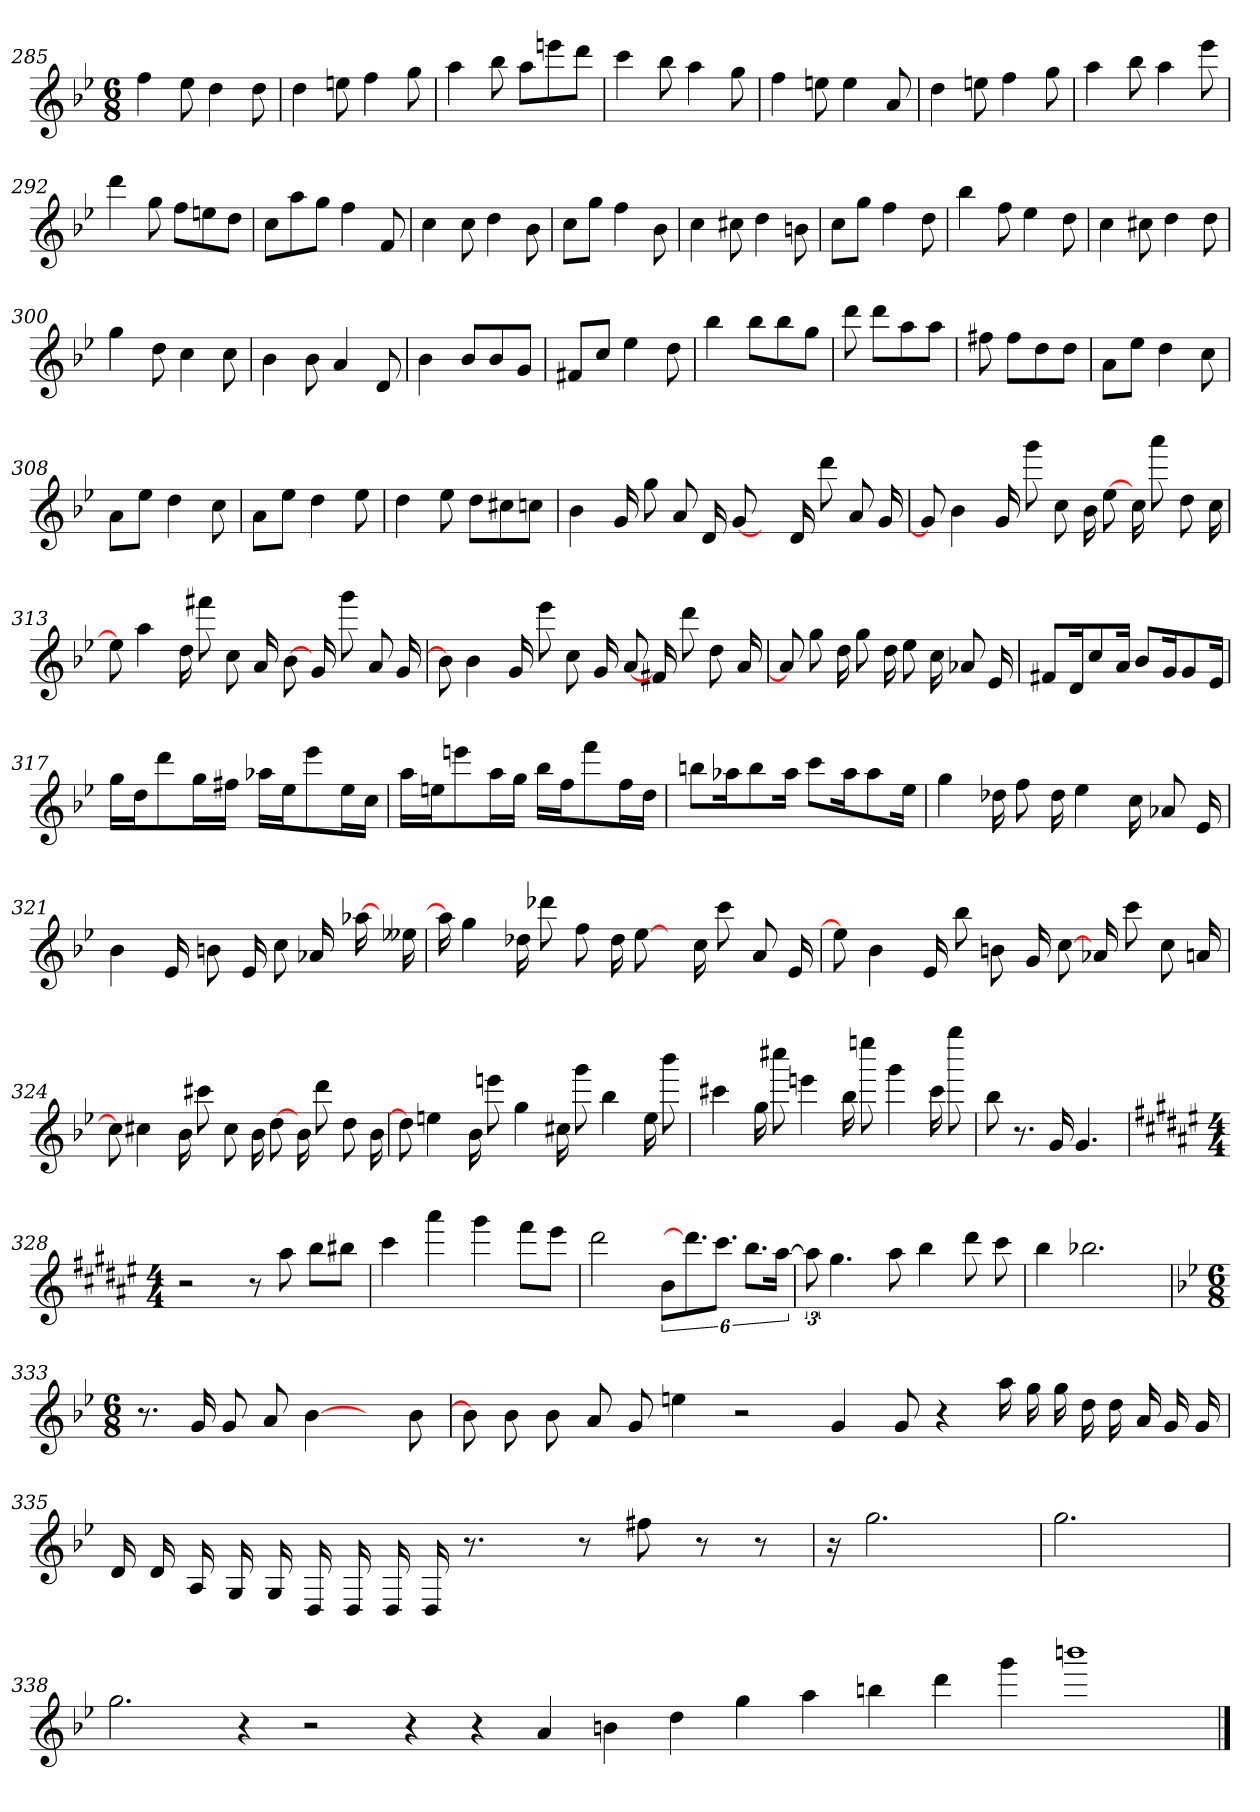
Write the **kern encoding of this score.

**kern
*part1
*staff1
*clefG2
*k[b-e-]
*B-:
*M6/8
=285
4ff
8ee-
4dd
8dd
=286
4dd
8een
4ff
8gg
=287
4aa
8bb-
8aa\L
8eeen\
8ddd\J
=288
4ccc
8bb-
4aa
8gg
=289
4ff
8een
4ee
8a
=290
4dd
8een
4ff
8gg
=291
4aa
8bb-
4aa
8eee-
=292
4ddd
8gg
8ff\L
8een\
8dd\J
=293
8cc\L
8aa\
8gg\J
4ff
8f
=294
4cc
8cc
4dd
8b-
=295
8cc\L
8gg\J
4ff
8b-
=296
4cc
8cc#X
4dd
8bn
=297
8cc\L
8gg\J
4ff
8dd
=298
4bb-
8ff
4ee-
8dd
=299
4cc
8cc#X
4dd
8dd
=300
4gg
8dd
4cc
8cc
=301
4b-
8b-
4a
8d
=302
4b-
8b-/L
8b-/
8g/J
=303
8f#X/L
8cc/J
4ee-
8dd
=304
4bb-
8bb-\L
8bb-\
8gg\J
=305
8ddd
8ddd\L
8aa\
8aa\J
=306
8ff#X
8ff#\L
8dd\
8dd\J
=307
8a\L
8ee-\J
4dd
8cc
=308
8a\L
8ee-\J
4dd
8cc
=309
8a\L
8ee-\J
4dd
8ee-
=310
4dd
8ee-
8dd\L
8cc#X\
8ccn\J
=311
4b-
16g
8gg
8a
16d
[8g
8ryy
16d
8ddd
8a
16g
=312
8g]
4b-
16g
8ggg
8cc
16b-
[8ee-
16cc
8aaa
8dd
16cc
=313
8ee-]
4aa
16dd
8fff#X
8cc
16a
[8b-
16g
8ggg
8a
16g
=314
8b-]
4b-
16g
8eee-
8cc
16g
[8a
16f#X
8ddd
8dd
16a
=315
8a]
8gg
16dd
8gg
16dd
8ee-
16cc
8a-X
16e-
=316
8f#X/L
16d/K
8cc/
16a/Jk
8b-/L
16g/K
8g/
16e-/Jk
=317
16gg\LL
16dd\J
8ddd\
16gg\L
16ff#X\JJ
16aa-X\LL
16ee-\J
8eee-\
16ee-\L
16cc\JJ
=318
16aa\LL
16een\J
8eeen\
16aa\L
16gg\JJ
16bb-\LL
16ff\J
8fff\
16ff\L
16dd\JJ
=319
8bbn\L
16aa-X\K
8bb\
16aa-\Jk
8ccc\L
16aa-\K
8aa-\
16ee-\Jk
=320
4gg
16dd-X
8ff
16dd-
4ee-
16cc
8a-X
16e-
=321
4b-
16e-
8bn
16e-
8cc
16a-X
[16aa-X
16ryy
16ee--X
=322
16aa-]
4gg
16dd-X
8ddd-X
8ff
16dd-
[8ee-
16ryy
16cc
8ccc
8a
16e-
=323
8ee-]
4b-
16e-
8bb-
8bn
16g
[8cc
16a-X
8ccc
8cc
16an
=324
8cc]
4cc#X
16b-
8ccc#X
8cc#
16b-
[8dd
16b-
8ddd
8dd
16b-
=325
8dd]
4een
16b-
8eeen
4gg
16cc#X
8ggg
4bb-
16ee
8bbb-
=326
4ccc#X
16gg
8cccc#X
4eeen
16bb-
8eeeen
4ggg
16ccc#
8gggg
=327
8bb-
8.r
16g
4.g
=328
*k[f#c#g#d#a#e#]
*F#:
*M4/4
2r
8r
8aa#
8bb\L
8bb#X\J
=329
4ccc#
4aaa#
4ggg#
8fff#\L
8eee#\J
=330
2ddd#
12b\L
12.ddd#\]
12.ccc#\J
12.bb\L
[24aa#\Jk
=331
12aa#]
4.gg#
8aa#
4bb
8ddd#
8ccc#
=332
4bb
2.bb-X
=333
*k[b-e-]
*B-:
*M6/8
8.r
16g
8g
8a
[4b-
8ryy
8b-
=334
8b-]
8b-
8b-
8a
8g
4een
2r
4g
8g
4r
16aa
16gg
16gg
16dd
16dd
16a
16g
16g
=335
16d
16d
16A
16G
16G
16D
16D
16D
16D
8.r
16ryy
8r
8ff#X
8r
8r
=336
16r
2.gg
=337
2.gg
=338
2.gg
4r
2r
4r
4r
4a
4bn
4dd
4gg
4aa
4bbn
4ddd
4ggg
1bbbn
==
*-
